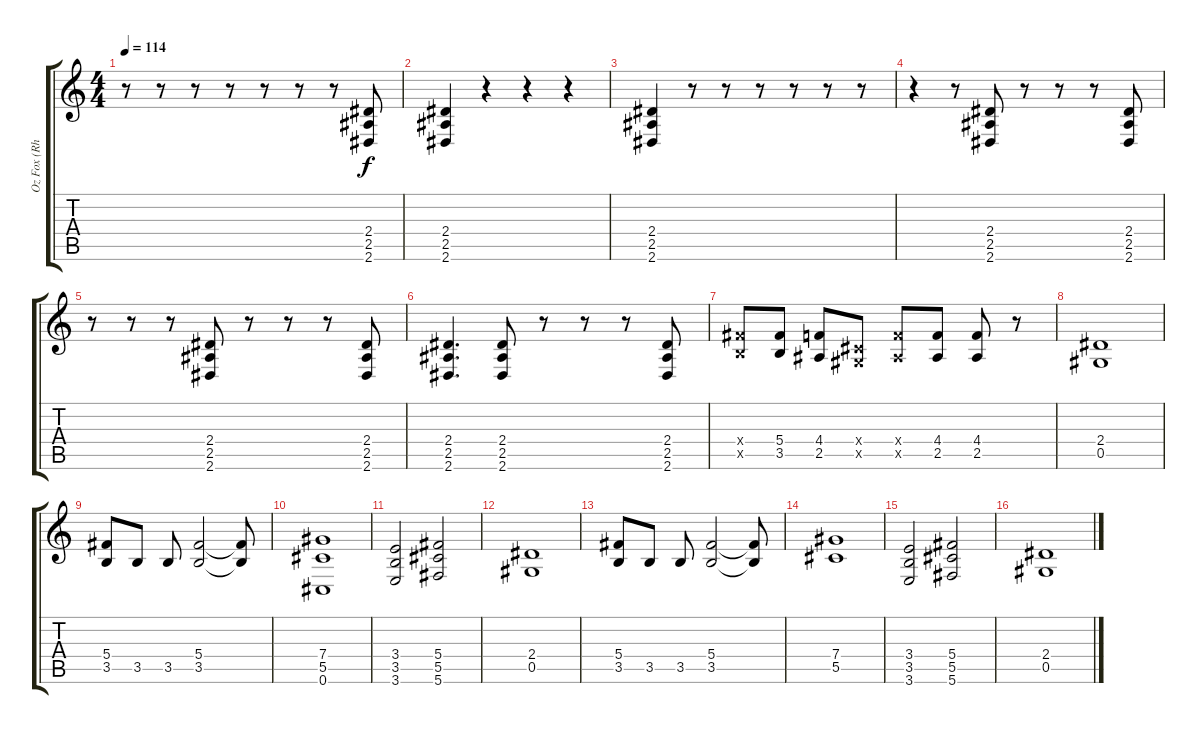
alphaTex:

\track ("Oz Fox (Rhythm)" "Oz Fox (Rh") {instrument overdrivenguitar}
\staff {score tabs}
\tuning (Eb4 Bb3 Gb3 Db3 Ab2 Db2) {hide}
\ts (4 4)
\tempo 114
\clef g2
\ks c
r.8{dy f} r.8 r.8 r.8 r.8 r.8 r.8 (2.4 2.5 2.6).8 |
(2.4 2.5 2.6).4 r.4 r.4 r.4 |
(2.4 2.5 2.6).4 r.8 r.8 r.8 r.8 r.8 r.8 |
r.4 r.8 (2.4 2.5 2.6).8 r.8 r.8 r.8 (2.4 2.5 2.6).8 |
r.8 r.8 r.8 (2.4 2.5 2.6).8 r.8 r.8 r.8 (2.4 2.5 2.6).8 |
(2.4 2.5 2.6).4{d} (2.4 2.5 2.6).8 r.8 r.8 r.8 (2.4 2.5 2.6).8 |
(5.4{x} 3.5{x}).8 (5.4 3.5).8 (4.4 2.5).8 (0.4{x} 0.5{x}).8 (4.4{x} 2.5{x}).8 (4.4 2.5).8 (4.4 2.5).8 r.8 |
(2.4 0.5).1 |
(5.4 3.5).8 3.5.8 3.5.8 (5.4 3.5).2 (5.4{t} 3.5{t}).8 |
(7.4 5.5 0.6).1 |
(3.4 3.5 3.6).2 (5.4 5.5 5.6).2 |
(2.4 0.5).1 |
(5.4 3.5).8 3.5.8 3.5.8 (5.4 3.5).2 (5.4{t} 3.5{t}).8 |
(7.4 5.5).1 |
(3.4 3.5 3.6).2 (5.4 5.5 5.6).2 |
(2.4 0.5).1
